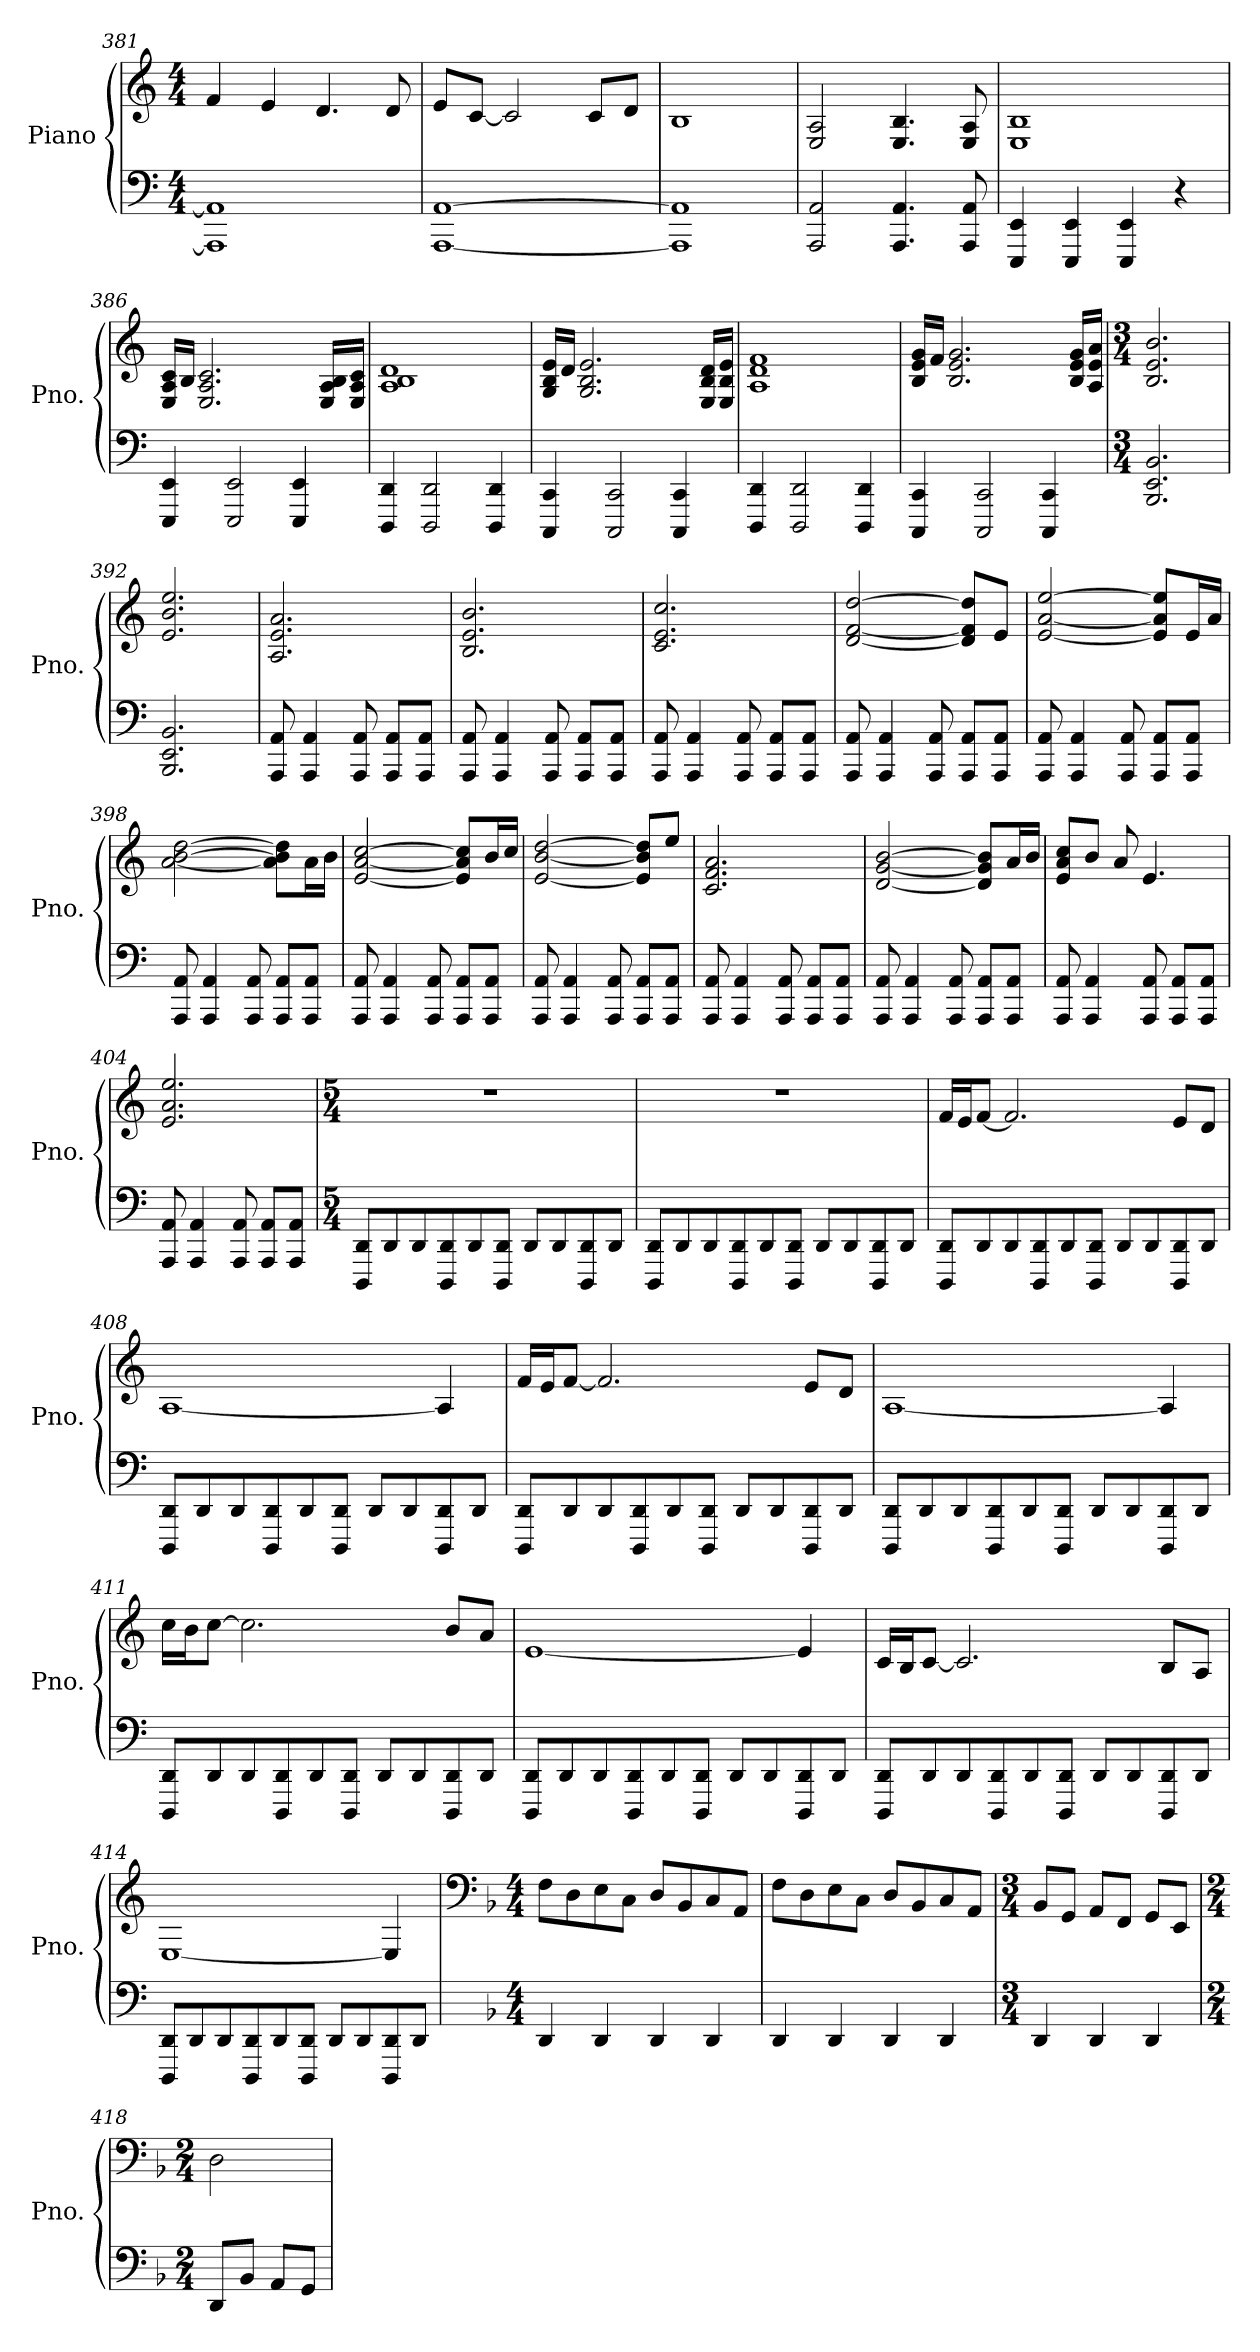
**kern	**kern
*part1	*part1
*staff2	*staff1
*I"Piano	*
*I'Pno.	*
*clefF4	*clefG2
*k[]	*k[]
*M4/4	*M4/4
=381	=381
1AAA] 1AA]	4f/
.	4e/
.	4.d/
.	8d/
!!LO:LB:g=z
=382	=382
[1AAA [1AA	8e/L
.	[8c/J
.	2c/]
.	8c/L
.	8d/J
=383	=383
1AAA] 1AA]	1B
=384	=384
*	*MM100
2AAA/ 2AA/	2E/ 2A/
4.AAA/ 4.AA/	4.E/ 4.B/
8AAA/ 8AA/	8E/ 8A/
=385	=385
4EEE/ 4EE/	1E 1B
4EEE/ 4EE/	.
4EEE/ 4EE/	.
4r	.
=386	=386
4EEE/ 4EE/	16E/ 16A/ 16c/LL
.	16B/JJ
.	2.E/ 2.A/ 2.c/
2EEE/ 2EE/	.
4EEE/ 4EE/	.
.	16E/ 16A/ 16B/LL
.	16E/ 16A/ 16c/JJ
=387	=387
4DDD/ 4DD/	1A 1B 1d
2DDD/ 2DD/	.
4DDD/ 4DD/	.
=388	=388
4CCC/ 4CC/	16G/ 16B/ 16e/LL
.	16d/JJ
.	2.G/ 2.B/ 2.e/
2CCC/ 2CC/	.
4CCC/ 4CC/	.
.	16E/ 16B/ 16d/LL
.	16E/ 16B/ 16e/JJ
=389	=389
4DDD/ 4DD/	1A 1d 1f
2DDD/ 2DD/	.
4DDD/ 4DD/	.
!!LO:LB:g=z
=390	=390
4CCC/ 4CC/	16B/ 16e/ 16g/LL
.	16f/JJ
.	2.B/ 2.e/ 2.g/
2CCC/ 2CC/	.
4CCC/ 4CC/	.
.	16B/ 16e/ 16g/LL
.	16A/ 16e/ 16a/JJ
=391	=391
*M3/4	*M3/4
2.BBB/ 2.EE/ 2.BB/	2.B/ 2.e/ 2.b/
=392	=392
2.BBB/ 2.EE/ 2.BB/	2.e/ 2.b/ 2.ee/
=393	=393
*	*MM90
8AAA/ 8AA/	2.A/ 2.e/ 2.a/
4AAA/ 4AA/	.
8AAA/ 8AA/	.
8AAA/ 8AA/L	.
8AAA/ 8AA/J	.
=394	=394
8AAA/ 8AA/	2.B/ 2.e/ 2.b/
4AAA/ 4AA/	.
8AAA/ 8AA/	.
8AAA/ 8AA/L	.
8AAA/ 8AA/J	.
=395	=395
8AAA/ 8AA/	2.c/ 2.e/ 2.cc/
4AAA/ 4AA/	.
8AAA/ 8AA/	.
8AAA/ 8AA/L	.
8AAA/ 8AA/J	.
!!LO:LB:g=z
=396	=396
8AAA/ 8AA/	[2d/ [2f/ [2dd/
4AAA/ 4AA/	.
8AAA/ 8AA/	.
8AAA/ 8AA/L	8d/] 8f/] 8dd/]L
8AAA/ 8AA/J	8e/J
=397	=397
8AAA/ 8AA/	[2e/ [2a/ [2ee/
4AAA/ 4AA/	.
8AAA/ 8AA/	.
8AAA/ 8AA/L	8e/] 8a/] 8ee/]L
8AAA/ 8AA/J	16e/L
.	16a/JJ
=398	=398
8AAA/ 8AA/	[2a\ [2b\ [2dd\
4AAA/ 4AA/	.
8AAA/ 8AA/	.
8AAA/ 8AA/L	8a\] 8b\] 8dd\]L
8AAA/ 8AA/J	16a\L
.	16b\JJ
=399	=399
8AAA/ 8AA/	[2e/ [2a/ [2cc/
4AAA/ 4AA/	.
8AAA/ 8AA/	.
8AAA/ 8AA/L	8e/] 8a/] 8cc/]L
8AAA/ 8AA/J	16b/L
.	16cc/JJ
=400	=400
8AAA/ 8AA/	[2e/ [2b/ [2dd/
4AAA/ 4AA/	.
8AAA/ 8AA/	.
8AAA/ 8AA/L	8e/] 8b/] 8dd/]L
8AAA/ 8AA/J	8ee/J
!!LO:LB:g=z
=401	=401
8AAA/ 8AA/	2.c/ 2.f/ 2.a/
4AAA/ 4AA/	.
8AAA/ 8AA/	.
8AAA/ 8AA/L	.
8AAA/ 8AA/J	.
=402	=402
8AAA/ 8AA/	[2d/ [2g/ [2b/
4AAA/ 4AA/	.
8AAA/ 8AA/	.
8AAA/ 8AA/L	8d/] 8g/] 8b/]L
8AAA/ 8AA/J	16a/L
.	16b/JJ
=403	=403
8AAA/ 8AA/	8e/ 8a/ 8cc/L
4AAA/ 4AA/	8b/J
.	8a/
8AAA/ 8AA/	4.e/
8AAA/ 8AA/L	.
8AAA/ 8AA/J	.
=404	=404
8AAA/ 8AA/	2.e/ 2.a/ 2.ee/
4AAA/ 4AA/	.
8AAA/ 8AA/	.
8AAA/ 8AA/L	.
8AAA/ 8AA/J	.
!!LO:PB:g=z
=405	=405
*M5/4	*M5/4
8DDD/ 8DD/L	4%5r
8DD/	.
8DD/	.
8DDD/ 8DD/	.
8DD/	.
8DDD/ 8DD/J	.
8DD/L	.
8DD/	.
8DDD/ 8DD/	.
8DD/J	.
=406	=406
8DDD/ 8DD/L	4%5r
8DD/	.
8DD/	.
8DDD/ 8DD/	.
8DD/	.
8DDD/ 8DD/J	.
8DD/L	.
8DD/	.
8DDD/ 8DD/	.
8DD/J	.
=407	=407
8DDD/ 8DD/L	16f/LL
.	16e/J
8DD/	[8f/J
8DD/	2.f/]
8DDD/ 8DD/	.
8DD/	.
8DDD/ 8DD/J	.
8DD/L	.
8DD/	.
8DDD/ 8DD/	8e/L
8DD/J	8d/J
!!LO:LB:g=z
=408	=408
8DDD/ 8DD/L	[1A
8DD/	.
8DD/	.
8DDD/ 8DD/	.
8DD/	.
8DDD/ 8DD/J	.
8DD/L	.
8DD/	.
8DDD/ 8DD/	4A/]
8DD/J	.
=409	=409
8DDD/ 8DD/L	16f/LL
.	16e/J
8DD/	[8f/J
8DD/	2.f/]
8DDD/ 8DD/	.
8DD/	.
8DDD/ 8DD/J	.
8DD/L	.
8DD/	.
8DDD/ 8DD/	8e/L
8DD/J	8d/J
=410	=410
8DDD/ 8DD/L	[1A
8DD/	.
8DD/	.
8DDD/ 8DD/	.
8DD/	.
8DDD/ 8DD/J	.
8DD/L	.
8DD/	.
8DDD/ 8DD/	4A/]
8DD/J	.
!!LO:LB:g=z
=411	=411
8DDD/ 8DD/L	16cc\LL
.	16b\J
8DD/	[8cc\J
8DD/	2.cc\]
8DDD/ 8DD/	.
8DD/	.
8DDD/ 8DD/J	.
8DD/L	.
8DD/	.
8DDD/ 8DD/	8b/L
8DD/J	8a/J
=412	=412
8DDD/ 8DD/L	[1e
8DD/	.
8DD/	.
8DDD/ 8DD/	.
8DD/	.
8DDD/ 8DD/J	.
8DD/L	.
8DD/	.
8DDD/ 8DD/	4e/]
8DD/J	.
=413	=413
8DDD/ 8DD/L	16c/LL
.	16B/J
8DD/	[8c/J
8DD/	2.c/]
8DDD/ 8DD/	.
8DD/	.
8DDD/ 8DD/J	.
8DD/L	.
8DD/	.
8DDD/ 8DD/	8B/L
8DD/J	8A/J
!!LO:LB:g=z
=414	=414
8DDD/ 8DD/L	[1E
8DD/	.
8DD/	.
8DDD/ 8DD/	.
8DD/	.
8DDD/ 8DD/J	.
8DD/L	.
8DD/	.
8DDD/ 8DD/	4E/]
8DD/J	.
=415	=415
*	*clefF4
*k[b-]	*k[b-]
*M4/4	*M4/4
4DD/	8F\L
.	8D\
4DD/	8E\
.	8C\J
4DD/	8D/L
.	8BB-/
4DD/	8C/
.	8AA/J
=416	=416
4DD/	8F\L
.	8D\
4DD/	8E\
.	8C\J
4DD/	8D/L
.	8BB-/
4DD/	8C/
.	8AA/J
=417	=417
*M3/4	*M3/4
4DD/	8BB-/L
.	8GG/J
4DD/	8AA/L
.	8FF/J
4DD/	8GG/L
.	8EE/J
=418	=418
*M2/4	*M2/4
8DD/L	2D\
8BB-/J	.
8AA/L	.
8GG/J	.
=	=
*-	*-
